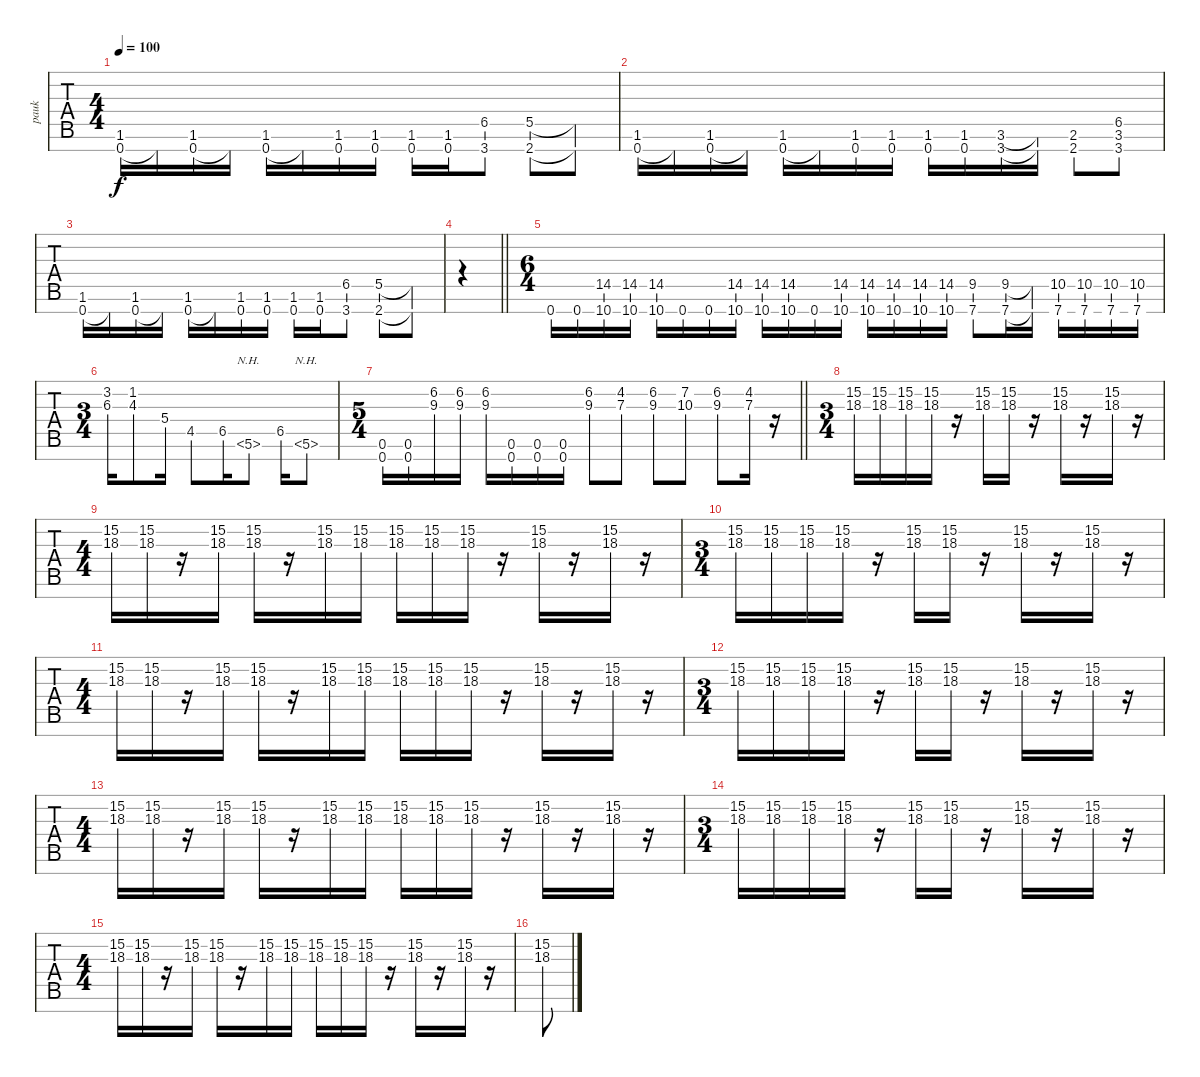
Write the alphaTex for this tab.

\track ("pauk" "pauk") {instrument overdrivenguitar}
\staff {tabs}
\tuning (E4 B3 G3 D3 A2 E2 A1) {hide}
\ts (4 4)
\tempo 100
\clef f4
\ks c
(1.6 0.7).16{dy f} 0.7{t}.16 (1.6 0.7).16 0.7{t}.16 (1.6 0.7).16 0.7{t}.16 (1.6 0.7).16 (1.6 0.7).16 (1.6 0.7).16 (1.6 0.7).16 (6.5 3.7).8 (5.5 2.7).8 (5.5{t} 2.7{t}).8 |
(1.6 0.7).16 0.7{t}.16 (1.6 0.7).16 0.7{t}.16 (1.6 0.7).16 0.7{t}.16 (1.6 0.7).16 (1.6 0.7).16 (1.6 0.7).16 (1.6 0.7).16 (3.6 3.7).16 (3.6{t} 3.7{t}).16 (2.6 2.7).8 (6.5 3.6 3.7).8 |
(1.6 0.7).16 0.7{t}.16 (1.6 0.7).16 0.7{t}.16 (1.6 0.7).16 0.7{t}.16 (1.6 0.7).16 (1.6 0.7).16 (1.6 0.7).16 (1.6 0.7).16 (6.5 3.7).8 (5.5 2.7).8 (5.5{t} 2.7{t}).8 |
\barLineRight lightlight
|
\ts (6 4)
0.7.16 0.7.16 (14.5 10.7).16 (14.5 10.7).16 (14.5 10.7).16 0.7.16 0.7.16 (14.5 10.7).16 (14.5 10.7).16 (14.5 10.7).16 0.7.16 (14.5 10.7).16 (14.5 10.7).16 (14.5 10.7).16 (14.5 10.7).16 (14.5 10.7).16 (9.5 7.7).8 (9.5 7.7).16 (9.5{t} 7.7{t}).16 (10.5 7.7).16 (10.5 7.7).16 (10.5 7.7).16 (10.5 7.7).16 |
\ts (3 4)
(3.2 6.3).16 (1.2 4.3).8 5.4.16 4.5.8 6.5.16 5.6{nh}.8 6.5.16 5.6{nh}.8 |
\ts (5 4)
\barLineRight lightlight
(0.6 0.7).16 (0.6 0.7).16 (6.2 9.3).16 (6.2 9.3).16 (6.2 9.3).16 (0.6 0.7).16 (0.6 0.7).16 (0.6 0.7).16 (6.2 9.3).8 (4.2 7.3).8 (6.2 9.3).8 (7.2 10.3).8 (6.2 9.3).8 (4.2 7.3).16 r.16 |
\ts (3 4)
\section ("" "")
(15.2 18.3).16 (15.2 18.3).16 (15.2 18.3).16 (15.2 18.3).16 r.16 (15.2 18.3).16 (15.2 18.3).16 r.16 (15.2 18.3).16 r.16 (15.2 18.3).16 r.16 |
\ts (4 4)
(15.2 18.3).16 (15.2 18.3).16 r.16 (15.2 18.3).16 (15.2 18.3).16 r.16 (15.2 18.3).16 (15.2 18.3).16 (15.2 18.3).16 (15.2 18.3).16 (15.2 18.3).16 r.16 (15.2 18.3).16 r.16 (15.2 18.3).16 r.16 |
\ts (3 4)
(15.2 18.3).16 (15.2 18.3).16 (15.2 18.3).16 (15.2 18.3).16 r.16 (15.2 18.3).16 (15.2 18.3).16 r.16 (15.2 18.3).16 r.16 (15.2 18.3).16 r.16 |
\ts (4 4)
(15.2 18.3).16 (15.2 18.3).16 r.16 (15.2 18.3).16 (15.2 18.3).16 r.16 (15.2 18.3).16 (15.2 18.3).16 (15.2 18.3).16 (15.2 18.3).16 (15.2 18.3).16 r.16 (15.2 18.3).16 r.16 (15.2 18.3).16 r.16 |
\ts (3 4)
(15.2 18.3).16 (15.2 18.3).16 (15.2 18.3).16 (15.2 18.3).16 r.16 (15.2 18.3).16 (15.2 18.3).16 r.16 (15.2 18.3).16 r.16 (15.2 18.3).16 r.16 |
\ts (4 4)
(15.2 18.3).16 (15.2 18.3).16 r.16 (15.2 18.3).16 (15.2 18.3).16 r.16 (15.2 18.3).16 (15.2 18.3).16 (15.2 18.3).16 (15.2 18.3).16 (15.2 18.3).16 r.16 (15.2 18.3).16 r.16 (15.2 18.3).16 r.16 |
\ts (3 4)
(15.2 18.3).16 (15.2 18.3).16 (15.2 18.3).16 (15.2 18.3).16 r.16 (15.2 18.3).16 (15.2 18.3).16 r.16 (15.2 18.3).16 r.16 (15.2 18.3).16 r.16 |
\ts (4 4)
(15.2 18.3).16 (15.2 18.3).16 r.16 (15.2 18.3).16 (15.2 18.3).16 r.16 (15.2 18.3).16 (15.2 18.3).16 (15.2 18.3).16 (15.2 18.3).16 (15.2 18.3).16 r.16 (15.2 18.3).16 r.16 (15.2 18.3).16 r.16 |
(15.2 18.3).8
